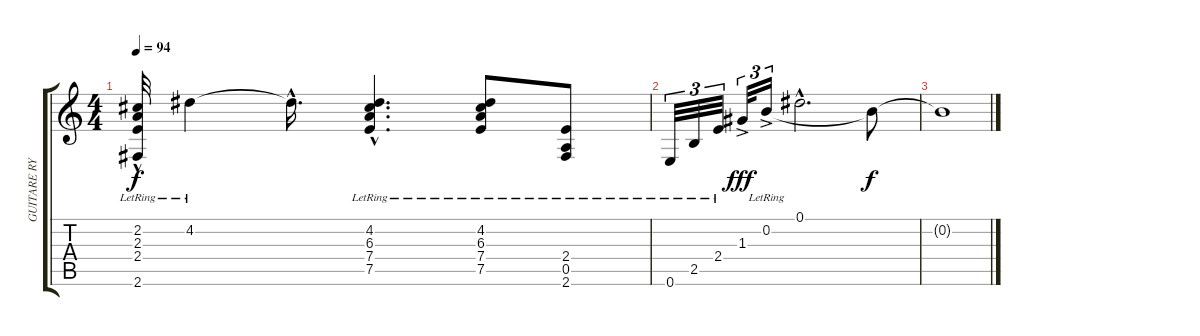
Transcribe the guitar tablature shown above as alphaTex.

\track ("GUITARE RYTHME" "GUITARE RY") {instrument acousticguitarnylon}
\staff {score tabs}
\tuning (Eb4 B3 G3 D3 A2 E2) {hide}
\ts (4 4)
\tempo 94
\clef g2
\ks c
(2.2{hac lr} 2.3{hac lr} 2.4{hac lr} 2.6{hac lr}).32{dy f} 4.2{lr}.4 4.2{hac t}.16{d} (4.2{hac lr} 6.3{hac lr} 7.4{hac lr} 7.5{hac lr}).4{d} (4.2{lr} 6.3{lr} 7.4{lr} 7.5{lr}).8 (2.4{lr} 0.5{lr} 2.6{lr}).8 |
0.6{lr}.32{tu (3 2)} 2.5{lr}.32{tu (3 2)} 2.4{lr}.32{tu (3 2)} 1.3{ac}.32{tu (3 2) dy fff} 0.2{ac lr}.16{tu (3 2)} 0.1{hac}.2{d} 0.2{t}.8{dy f} |
0.2{t}.1
